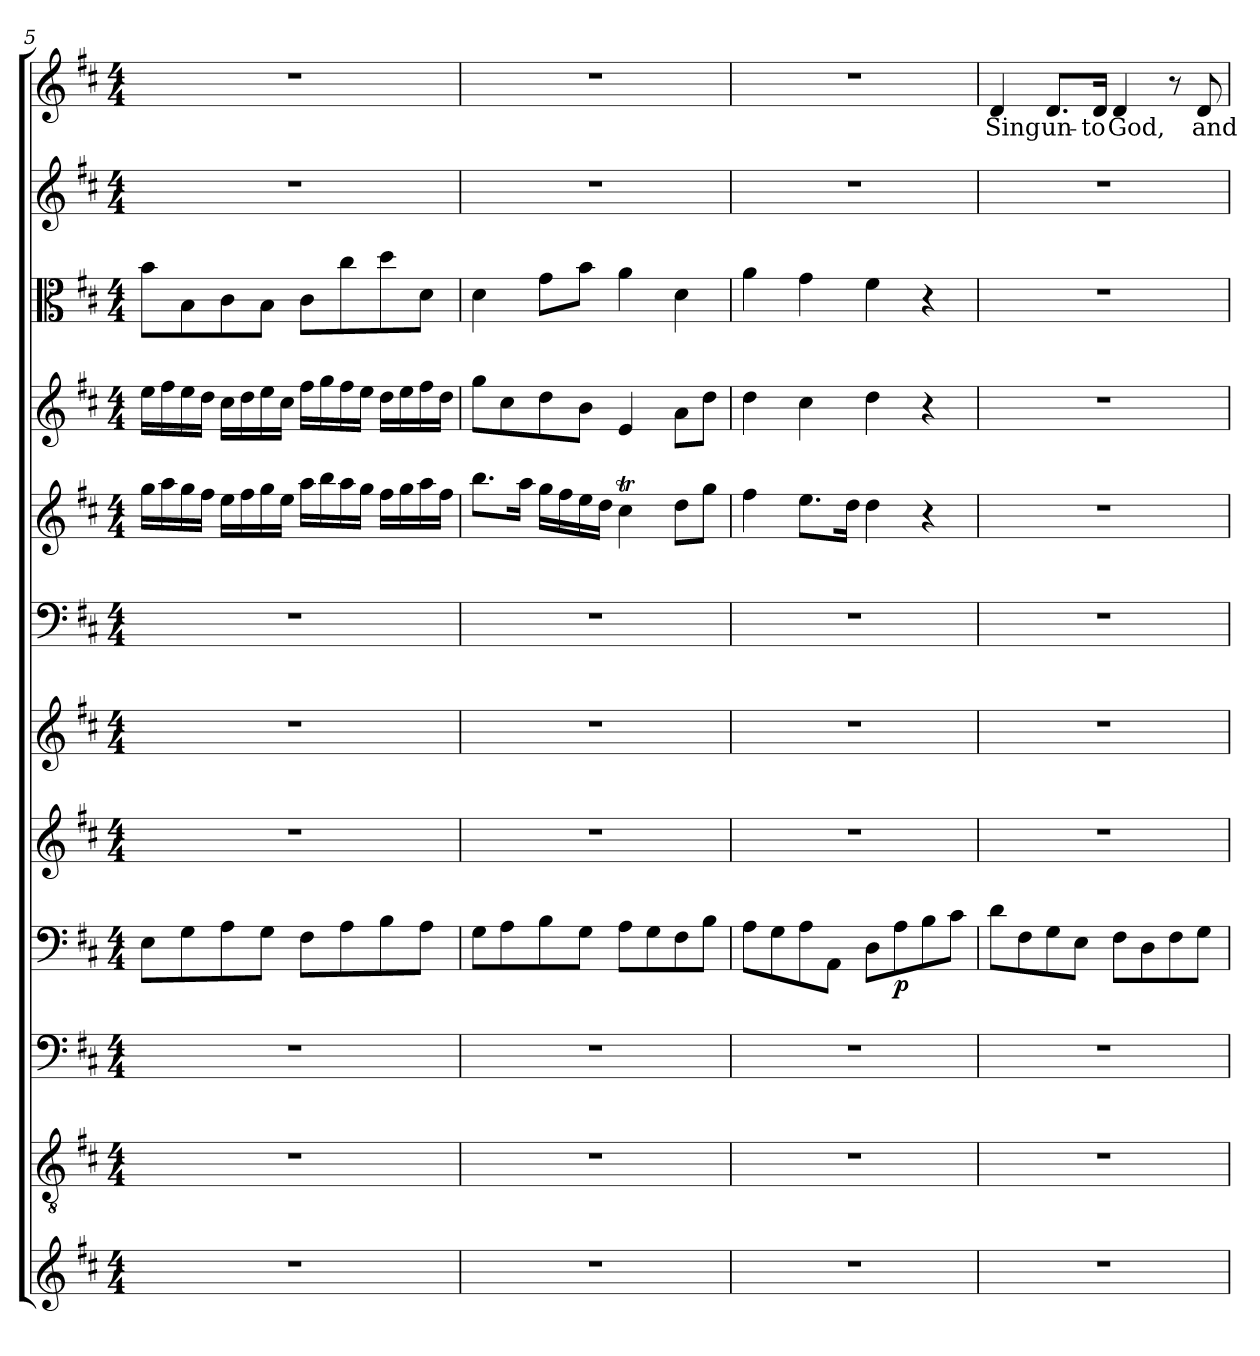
**kern	**kern	**kern	**kern	**dynam	**kern	**kern	**kern	**kern	**kern	**kern	**kern	**kern	**text
*part12	*part11	*part10	*part9	*part9	*part8	*part7	*part6	*part5	*part4	*part3	*part2	*part1	*part1
*staff12	*staff11	*staff10	*staff9	*staff9	*staff8	*staff7	*staff6	*staff5	*staff4	*staff3	*staff2	*staff1	*staff1
*clefG2	*clefGv2	*clefF4	*clefF4	*	*clefG2	*clefG2	*clefF4	*clefG2	*clefG2	*clefC3	*clefG2	*clefG2	*
*k[f#c#]	*k[f#c#]	*k[f#c#]	*k[f#c#]	*	*k[f#c#]	*k[f#c#]	*k[f#c#]	*k[f#c#]	*k[f#c#]	*k[f#c#]	*k[f#c#]	*k[f#c#]	*
*D:	*D:	*D:	*D:	*	*D:	*D:	*D:	*D:	*D:	*D:	*D:	*D:	*
*M4/4	*M4/4	*M4/4	*M4/4	*	*M4/4	*M4/4	*M4/4	*M4/4	*M4/4	*M4/4	*M4/4	*M4/4	*
=5	=5	=5	=5	=5	=5	=5	=5	=5	=5	=5	=5	=5	=5
1r	1r	1r	8E\L	.	1r	1r	1r	16gg\LL	16ee\LL	8b\L	1r	1r	.
.	.	.	.	.	.	.	.	16aa\	16ff#\	.	.	.	.
.	.	.	8G\	.	.	.	.	16gg\	16ee\	8B\	.	.	.
.	.	.	.	.	.	.	.	16ff#\JJ	16dd\JJ	.	.	.	.
.	.	.	8A\	.	.	.	.	16ee\LL	16cc#\LL	8c#\	.	.	.
.	.	.	.	.	.	.	.	16ff#\	16dd\	.	.	.	.
.	.	.	8G\J	.	.	.	.	16gg\	16ee\	8B\J	.	.	.
.	.	.	.	.	.	.	.	16ee\JJ	16cc#\JJ	.	.	.	.
.	.	.	8F#\L	.	.	.	.	16aa\LL	16ff#\LL	8c#\L	.	.	.
.	.	.	.	.	.	.	.	16bb\	16gg\	.	.	.	.
.	.	.	8A\	.	.	.	.	16aa\	16ff#\	8cc#\	.	.	.
.	.	.	.	.	.	.	.	16gg\JJ	16ee\JJ	.	.	.	.
.	.	.	8B\	.	.	.	.	16ff#\LL	16dd\LL	8dd\	.	.	.
.	.	.	.	.	.	.	.	16gg\	16ee\	.	.	.	.
.	.	.	8A\J	.	.	.	.	16aa\	16ff#\	8d\J	.	.	.
.	.	.	.	.	.	.	.	16ff#\JJ	16dd\JJ	.	.	.	.
=6	=6	=6	=6	=6	=6	=6	=6	=6	=6	=6	=6	=6	=6
1r	1r	1r	8G\L	.	1r	1r	1r	8.bb\L	8gg\L	4d\	1r	1r	.
.	.	.	8A\	.	.	.	.	.	8cc#\	.	.	.	.
.	.	.	.	.	.	.	.	16aa\Jk	.	.	.	.	.
.	.	.	8B\	.	.	.	.	16gg\LL	8dd\	8g\L	.	.	.
.	.	.	.	.	.	.	.	16ff#\	.	.	.	.	.
.	.	.	8G\J	.	.	.	.	16ee\	8b\J	8b\J	.	.	.
.	.	.	.	.	.	.	.	16dd\JJ	.	.	.	.	.
.	.	.	8A\L	.	.	.	.	4cc#t\	4e/	4a\	.	.	.
.	.	.	8G\	.	.	.	.	.	.	.	.	.	.
.	.	.	8F#\	.	.	.	.	8dd\L	8a\L	4d\	.	.	.
.	.	.	8B\J	.	.	.	.	8gg\J	8dd\J	.	.	.	.
=7	=7	=7	=7	=7	=7	=7	=7	=7	=7	=7	=7	=7	=7
1r	1r	1r	8A\L	.	1r	1r	1r	4ff#\	4dd\	4a\	1r	1r	.
.	.	.	8G\	.	.	.	.	.	.	.	.	.	.
.	.	.	8A\	.	.	.	.	8.ee\L	4cc#\	4g\	.	.	.
.	.	.	8AA\J	.	.	.	.	.	.	.	.	.	.
.	.	.	.	.	.	.	.	16dd\Jk	.	.	.	.	.
.	.	.	8D\L	.	.	.	.	4dd\	4dd\	4f#\	.	.	.
.	.	.	8A\	p	.	.	.	.	.	.	.	.	.
.	.	.	8B\	.	.	.	.	4r	4r	4r	.	.	.
.	.	.	8c#\J	.	.	.	.	.	.	.	.	.	.
=8	=8	=8	=8	=8	=8	=8	=8	=8	=8	=8	=8	=8	=8
1r	1r	1r	8d\L	.	1r	1r	1r	1r	1r	1r	1r	4d/	Sing
.	.	.	8F#\	.	.	.	.	.	.	.	.	.	.
.	.	.	8G\	.	.	.	.	.	.	.	.	8.d/L	un-
.	.	.	8E\J	.	.	.	.	.	.	.	.	.	.
.	.	.	.	.	.	.	.	.	.	.	.	16d/Jk	-to
.	.	.	8F#\L	.	.	.	.	.	.	.	.	4d/	God,
.	.	.	8D\	.	.	.	.	.	.	.	.	.	.
.	.	.	8F#\	.	.	.	.	.	.	.	.	8r	.
.	.	.	8G\J	.	.	.	.	.	.	.	.	8d/	and
=	=	=	=	=	=	=	=	=	=	=	=	=	=
*-	*-	*-	*-	*-	*-	*-	*-	*-	*-	*-	*-	*-	*-
